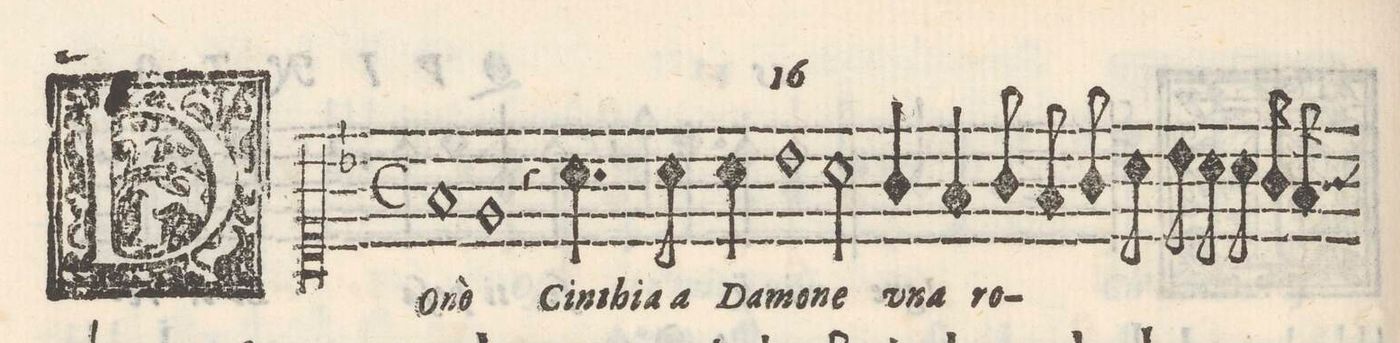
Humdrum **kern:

**kern	**text
*I"Quinto	*
*clefC1	*
*k[b-]	*
*met(C)	*
*M2/1	*
1f	Do-
1e	-nò
=2-	=2-
4r	.
4.a\	Cin-
8a\	-thia a
4a\	Da-
1b-	-mo-
=3-	=3-
2a\	-re
4g/	u-
4f/	-na
8g/	ro-
8f\	.
8g/	.
8a\	.
8b-\	.
8a\	.
8a\	.
16g/	.
16f/	.
=4-	=4-
*-	*-
